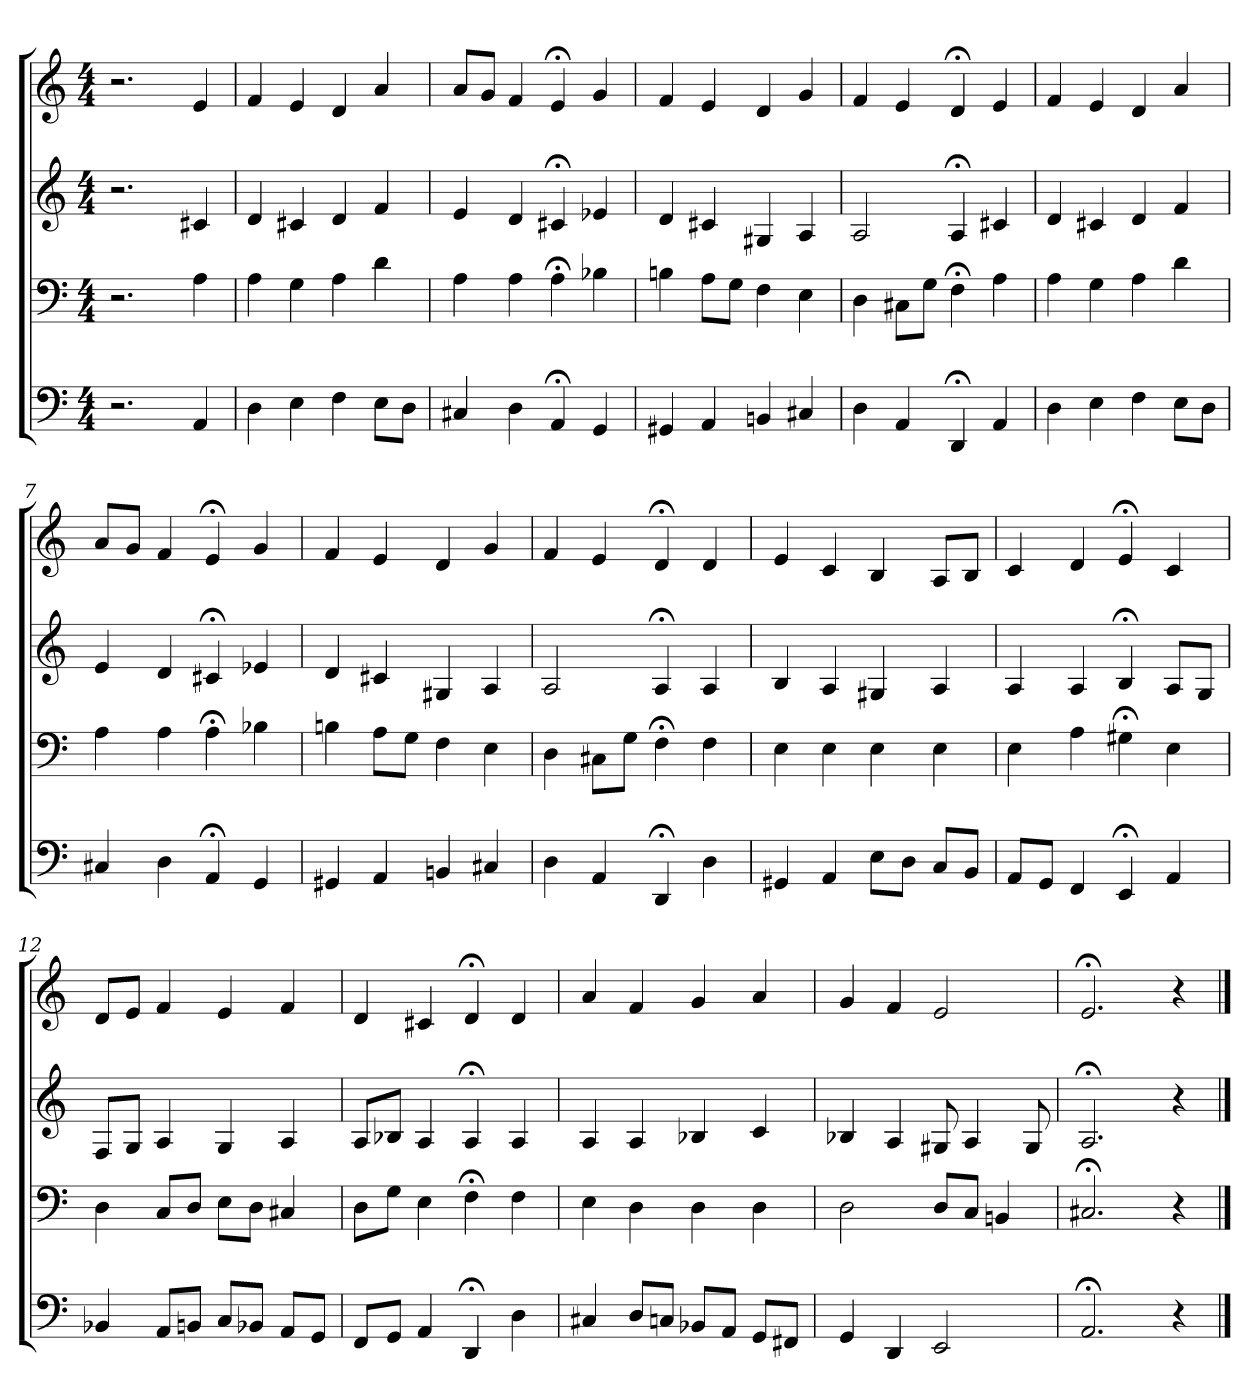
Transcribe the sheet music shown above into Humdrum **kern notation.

**kern	**kern	**kern	**kern
*part4	*part3	*part2	*part1
*staff4	*staff3	*staff2	*staff1
*clefF4	*clefF4	*clefG2	*clefG2
*k[]	*k[]	*k[]	*k[]
*C:	*C:	*C:	*a:
*M4/4	*M4/4	*M4/4	*M4/4
=1	=1	=1	=1
2.r	2.r	2.r	2.r
4AA	4A	4c#X	4e
=2	=2	=2	=2
4D	4A	4d	4f
4E	4G	4c#X	4e
4F	4A	4d	4d
8E\L	4d	4f	4a
8D\J	.	.	.
=3	=3	=3	=3
4C#X	4A	4e	8a/L
.	.	.	8g/J
4D	4A	4d	4f
4AA;<	4A;<	4c#X;<	4e;<
4GG	4B-X	4e-X	4g
=4	=4	=4	=4
4GG#X	4Bn	4d	4f
4AA	8A\L	4c#X	4e
.	8G\J	.	.
4BBn	4F	4G#X	4d
4C#X	4E	4A	4g
=5	=5	=5	=5
4D	4D	2A	4f
4AA	8C#X\L	.	4e
.	8G\J	.	.
4DD;<	4F;<	4A;<	4d;<
4AA	4A	4c#X	4e
=6	=6	=6	=6
4D	4A	4d	4f
4E	4G	4c#X	4e
4F	4A	4d	4d
8E\L	4d	4f	4a
8D\J	.	.	.
=7	=7	=7	=7
4C#X	4A	4e	8a/L
.	.	.	8g/J
4D	4A	4d	4f
4AA;<	4A;<	4c#X;<	4e;<
4GG	4B-X	4e-X	4g
=8	=8	=8	=8
4GG#X	4Bn	4d	4f
4AA	8A\L	4c#X	4e
.	8G\J	.	.
4BBn	4F	4G#X	4d
4C#X	4E	4A	4g
=9	=9	=9	=9
4D	4D	2A	4f
4AA	8C#X\L	.	4e
.	8G\J	.	.
4DD;<	4F;<	4A;<	4d;<
4D	4F	4A	4d
=10	=10	=10	=10
4GG#X	4E	4B	4e
4AA	4E	4A	4c
8E\L	4E	4G#X	4B
8D\J	.	.	.
8C/L	4E	4A	8A/L
8BB/J	.	.	8B/J
=11	=11	=11	=11
8AA/L	4E	4A	4c
8GG/J	.	.	.
4FF	4A	4A	4d
4EE;<	4G#X;<	4B;<	4e;<
4AA	4E	8A/L	4c
.	.	8G/J	.
=12	=12	=12	=12
4BB-X	4D	8F/L	8d/L
.	.	8G/J	8e/J
8AA/L	8C/L	4A	4f
8BBn/J	8D/J	.	.
8C/L	8E\L	4G	4e
8BB-X/J	8D\J	.	.
8AA/L	4C#X	4A	4f
8GG/J	.	.	.
=13	=13	=13	=13
8FF/L	8D\L	8A/L	4d
8GG/J	8G\J	8B-X/J	.
4AA	4E	4A	4c#X
4DD;<	4F;<	4A;<	4d;<
4D	4F	4A	4d
=14	=14	=14	=14
4C#X	4E	4A	4a
8D/L	4D	4A	4f
8Cn/J	.	.	.
8BB-X/L	4D	4B-X	4g
8AA/J	.	.	.
8GG/L	4D	4c	4a
8FF#X/J	.	.	.
=15	=15	=15	=15
4GG	2D	4B-X	4g
4DD	.	4A	4f
2EE	8D/L	8G#X	2e
.	8C/J	4A	.
.	4BBn	.	.
.	.	8G#	.
=16	=16	=16	=16
2.AA;<	2.C#X;<	2.A;<	2.e;<
4r	4r	4r	4r
==	==	==	==
*-	*-	*-	*-
